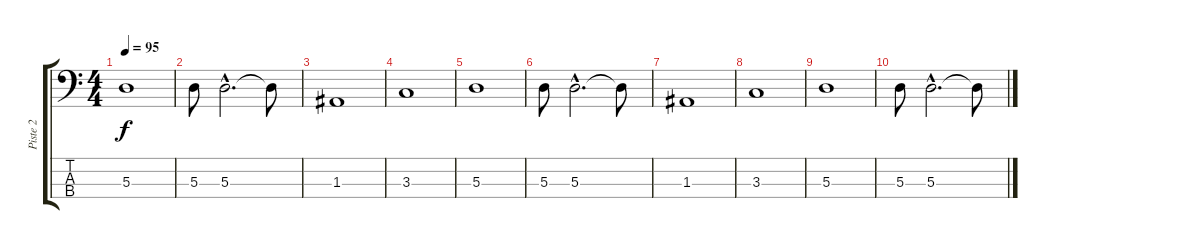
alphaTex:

\track ("Piste 2" "Piste 2") {instrument electricbassfinger}
\staff {score tabs}
\tuning (G2 D2 A1 E1) {hide}
\ts (4 4)
\tempo 95
\clef f4
\ks c
5.3.1{dy f} |
5.3.8 5.3{hac}.2{d} 5.3{t}.8 |
1.3.1 |
3.3.1 |
5.3.1 |
5.3.8 5.3{hac}.2{d} 5.3{t}.8 |
1.3.1 |
3.3.1 |
5.3.1 |
5.3.8 5.3{hac}.2{d} 5.3{t}.8
